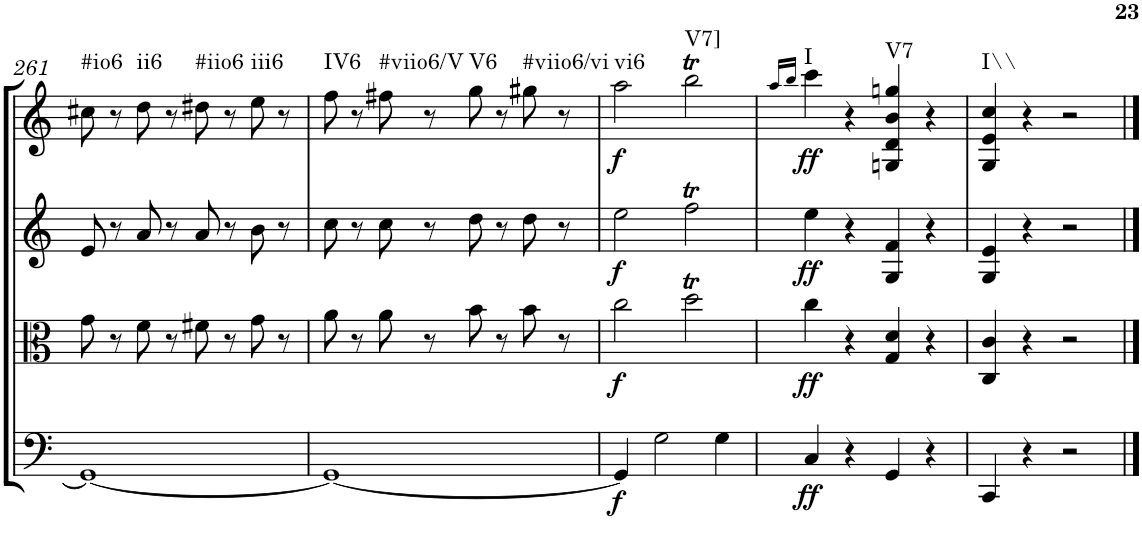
**kern	**dynam	**kern	**dynam	**kern	**dynam	**kern	**dynam	**harte
*part4	*part4	*part3	*part3	*part2	*part2	*part1	*part1	*part1
*staff4	*staff4	*staff3	*staff3	*staff2	*staff2	*staff1	*staff1	*
*I"Cello	*	*I"Viola	*	*I"2nd Violin	*	*I"1st Violin	*	*
*	*	*I'Vla	*	*I'Vln	*	*I'Vln	*	*
!!LO:PB:g=z
*clefF4	*	*clefC3	*	*clefG2	*	*clefG2	*	*
*k[]	*	*k[]	*	*k[]	*	*k[]	*	*
*M4/4	*	*M4/4	*	*M4/4	*	*M4/4	*	*
*met(c)	*	*met(c)	*	*met(c)	*	*met(c)	*	*
=261	=261	=261	=261	=261	=261	=261	=261	=261
!	!	!	!	!	!	!	!	!LO:H:kt=#io6
1GG_	.	8g\	.	8e/	.	8cc#X\	.	N
.	.	8r	.	8r	.	8r	.	.
!	!	!	!	!	!	!	!	!LO:H:kt=ii6
.	.	8f\	.	8a/	.	8dd\	.	N
.	.	8r	.	8r	.	8r	.	.
!	!	!	!	!	!	!	!	!LO:H:kt=#iio6
.	.	8f#X\	.	8a/	.	8dd#X\	.	N
.	.	8r	.	8r	.	8r	.	.
!	!	!	!	!	!	!	!	!LO:H:kt=iii6
.	.	8g\	.	8b\	.	8ee\	.	N
.	.	8r	.	8r	.	8r	.	.
=262	=262	=262	=262	=262	=262	=262	=262	=262
!	!	!	!	!	!	!	!	!LO:H:kt=IV6
1GG_	.	8a\	.	8cc\	.	8ff\	.	N
.	.	8r	.	8r	.	8r	.	.
!	!	!	!	!	!	!	!	!LO:H:kt=#viio6/V
.	.	8a\	.	8cc\	.	8ff#X\	.	N
.	.	8r	.	8r	.	8r	.	.
!	!	!	!	!	!	!	!	!LO:H:kt=V6
.	.	8b\	.	8dd\	.	8gg\	.	N
.	.	8r	.	8r	.	8r	.	.
!	!	!	!	!	!	!	!	!LO:H:kt=#viio6/vi
.	.	8b\	.	8dd\	.	8gg#X\	.	N
.	.	8r	.	8r	.	8r	.	.
=263	=263	=263	=263	=263	=263	=263	=263	=263
!	!LO:DY:b	!	!LO:DY:b	!	!LO:DY:b	!	!LO:DY:b	!LO:H:kt=vi6
4GG/]	f	2cc\	f	2ee\	f	2aa\	f	N
2G\	.	.	.	.	.	.	.	.
!	!	!	!	!	!	!	!	!LO:H:kt=V7]
.	.	2ddT\	.	2ffT\	.	2bbt\	.	N
4G\	.	.	.	.	.	.	.	.
=264	=264	=264	=264	=264	=264	=264	=264	=264
.	.	.	.	.	.	16qaa/LL	.	.
.	.	.	.	.	.	16qbb/JJ	.	.
!	!LO:DY:b	!	!LO:DY:b	!	!LO:DY:b	!	!LO:DY:b	!LO:H:kt=I
4C/	ff	4cc\	ff	4ee\	ff	4ccc\	ff	N
4r	.	4r	.	4r	.	4r	.	.
!	!	!	!	!	!	!	!	!LO:H:kt=V7
4GG/	.	4G/ 4d/	.	4G/ 4f/	.	4Gn/ 4d/ 4b/ 4ggn/	.	N
4r	.	4r	.	4r	.	4r	.	.
=265	=265	=265	=265	=265	=265	=265	=265	=265
!	!	!	!	!	!	!	!	!LO:H:kt=I\\
4CC/	.	4C/ 4c/	.	4G/ 4e/	.	4G/ 4e/ 4cc/	.	N
4r	.	4r	.	4r	.	4r	.	.
2r	.	2r	.	2r	.	2r	.	.
==	==	==	==	==	==	==	==	==
*-	*-	*-	*-	*-	*-	*-	*-	*-
